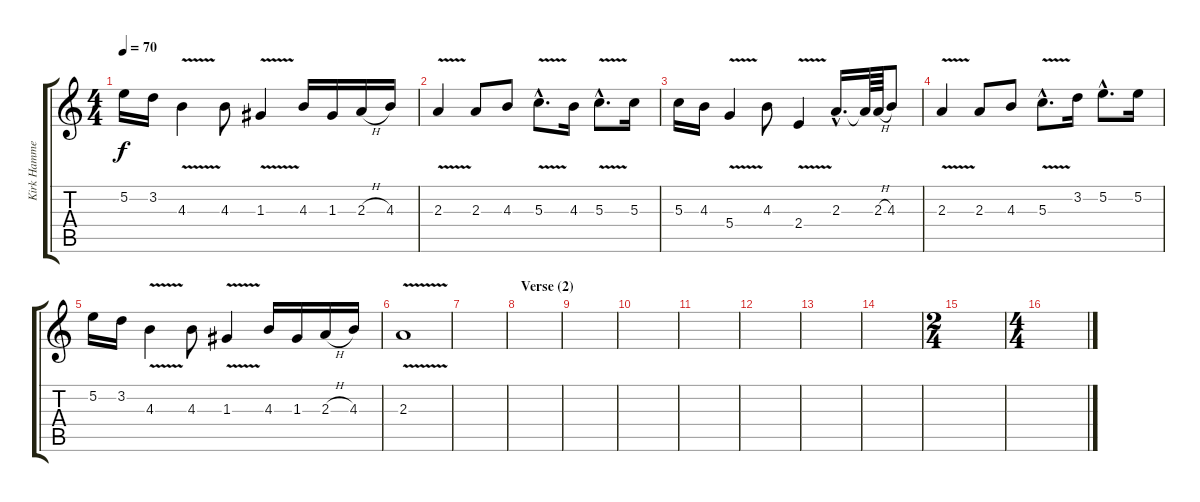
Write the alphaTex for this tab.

\track ("Kirk Hammet (Clean Guitar)" "Kirk Hamme") {instrument electricguitarclean}
\staff {score tabs}
\tuning (E4 B3 G3 D3 A2 E2) {hide}
\ts (4 4)
\tempo 70
\clef g2
\ks c
5.2.16{dy f} 3.2.16 4.3{v}.4 4.3.8 1.3{v}.4 4.3.16 1.3.16 2.3{h}.16 4.3.16 |
2.3{v}.4 2.3.8 4.3.8 5.3{v hac}.8{d} 4.3.16 5.3{v hac}.8{d} 5.3.16 |
5.3.16 4.3.16 5.4{v}.4 4.3.8 2.4{v}.4 2.3{hac}.16{d} 2.3{t}.64 2.3{h}.64 4.3.8 |
2.3{v}.4 2.3.8 4.3.8 5.3{v hac}.8{d} 3.2.16 5.2{hac}.8{d} 5.2.16 |
5.2.16 3.2.16 4.3{v}.4 4.3.8 1.3{v}.4 4.3.16 1.3.16 2.3{h}.16 4.3.16 |
2.3{v}.1 |
|
\section ("" "Verse (2)")
|
|
|
|
|
|
|
\ts (2 4)
|
\ts (4 4)
